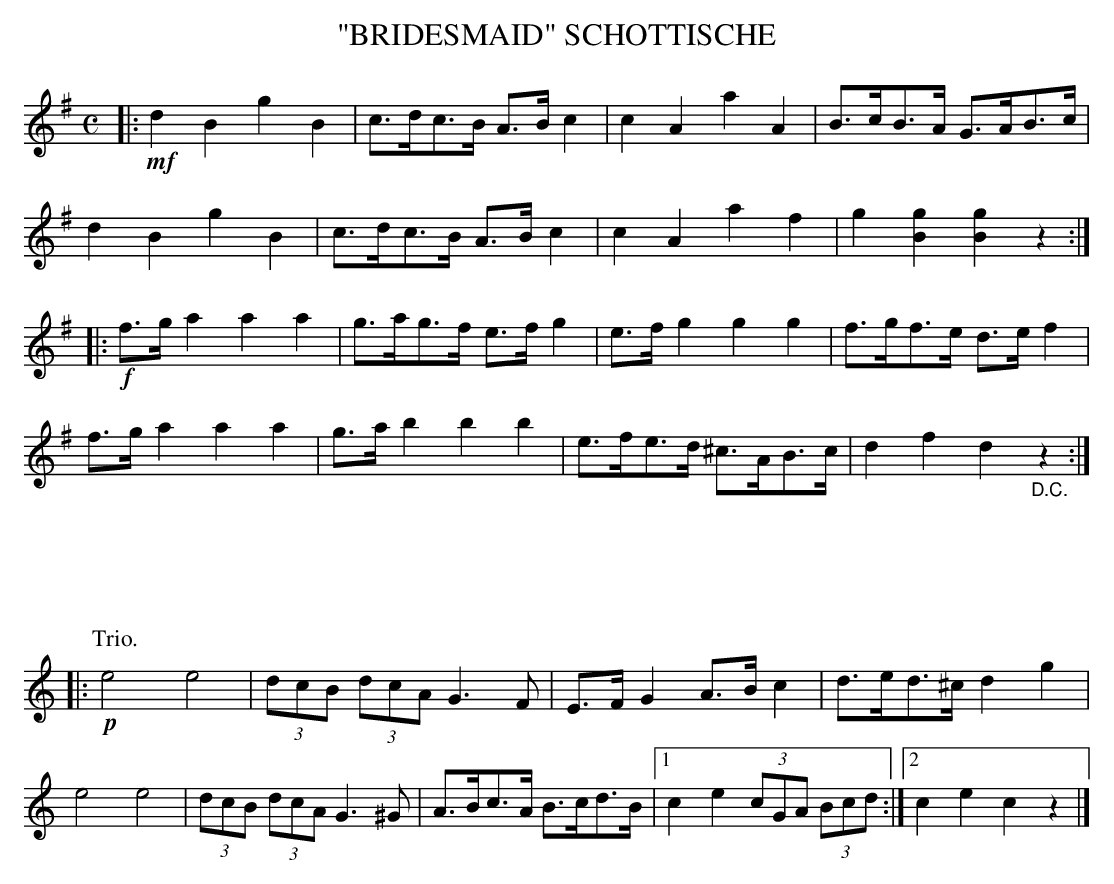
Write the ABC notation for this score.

X:1
T: "BRIDESMAID" SCHOTTISCHE
M: C
L: 1/8
K: G
|: !mf!\
d2B2 g2B2 | c>dc>B A>Bc2 | c2A2 a2A2 | B>cB>A G>AB>c |
d2B2 g2B2 | c>dc>B A>Bc2 | c2A2 a2f2 | g2[g2B2] [g2B2]z2 :|
|: !f!\
f>ga2 a2a2 | g>ag>f e>fg2 | e>fg2 g2g2 | f>gf>e d>ef2 |
f>ga2 a2a2 | g>ab2 b2b2 | e>fe>d ^c>AB>c | d2f2 d2"_D.C."z2 :|
P: Trio.
[K:=f][K:C]
|: !p!\
e4 e4 | (3dcB (3dcA G3F | E>FG2 A>Bc2 | d>ed>^c d2g2 |
e4 e4 | (3dcB (3dcA G3^G | A>Bc>A B>cd>B |[1 c2e2 (3cGA (3Bcd :|[2 c2e2 c2z2 |]
